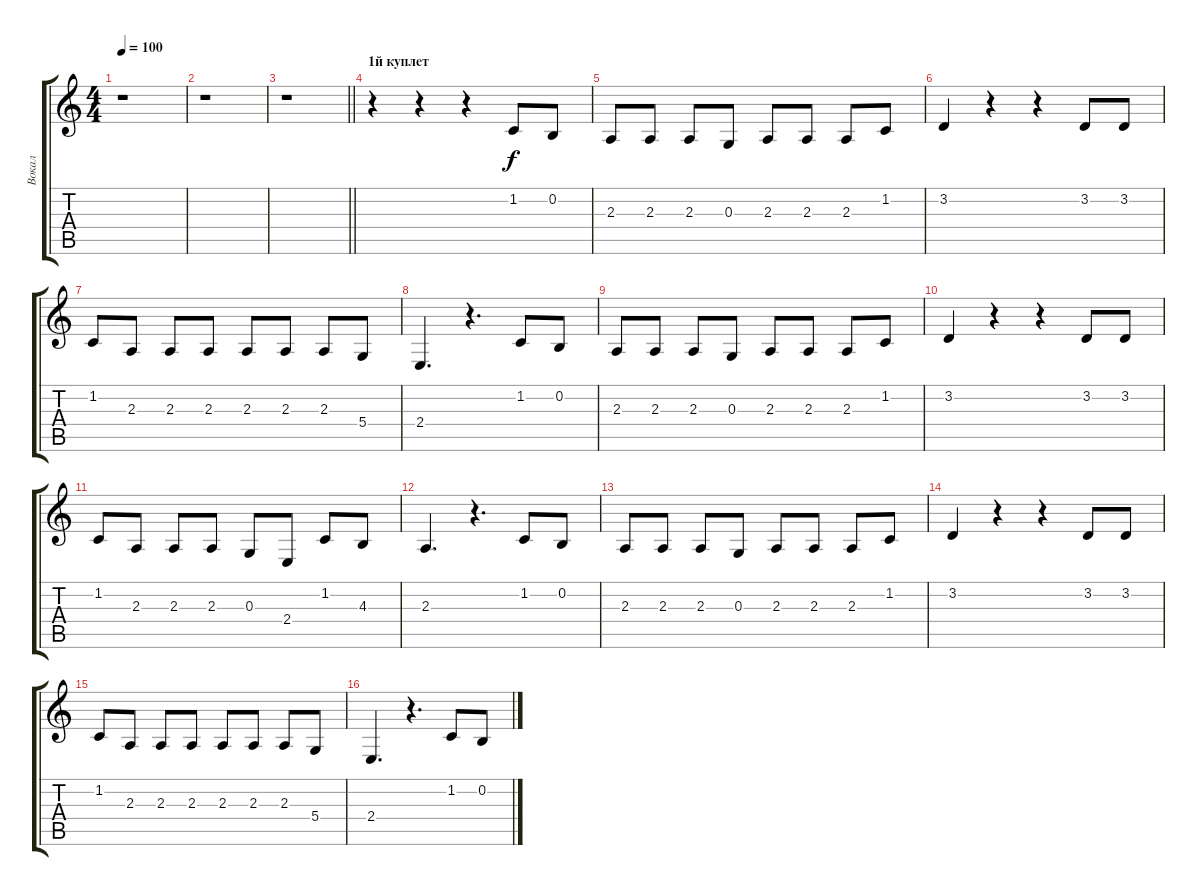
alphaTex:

\track ("Вокал" "Вокал") {instrument tenorsax}
\staff {score tabs}
\tuning (E4 B3 G3 D3 A2 E2) {hide}
\ts (4 4)
\tempo 100
\clef g2
\ks c
r.1{dy f instrument tenorsax} |
r.1 |
\barLineRight lightlight
r.1 |
\section ("" "1й куплет")
r.4 r.4 r.4 1.2.8 0.2.8 |
2.3.8 2.3.8 2.3.8 0.3.8 2.3.8 2.3.8 2.3.8 1.2.8 |
3.2.4 r.4 r.4 3.2.8 3.2.8 |
1.2.8 2.3.8 2.3.8 2.3.8 2.3.8 2.3.8 2.3.8 5.4.8 |
2.4.4{d} r.4{d} 1.2.8 0.2.8 |
2.3.8 2.3.8 2.3.8 0.3.8 2.3.8 2.3.8 2.3.8 1.2.8 |
3.2.4 r.4 r.4 3.2.8 3.2.8 |
1.2.8 2.3.8 2.3.8 2.3.8 0.3.8 2.4.8 1.2.8 4.3.8 |
2.3.4{d} r.4{d} 1.2.8 0.2.8 |
2.3.8 2.3.8 2.3.8 0.3.8 2.3.8 2.3.8 2.3.8 1.2.8 |
3.2.4 r.4 r.4 3.2.8 3.2.8 |
1.2.8 2.3.8 2.3.8 2.3.8 2.3.8 2.3.8 2.3.8 5.4.8 |
2.4.4{d} r.4{d} 1.2.8 0.2.8
